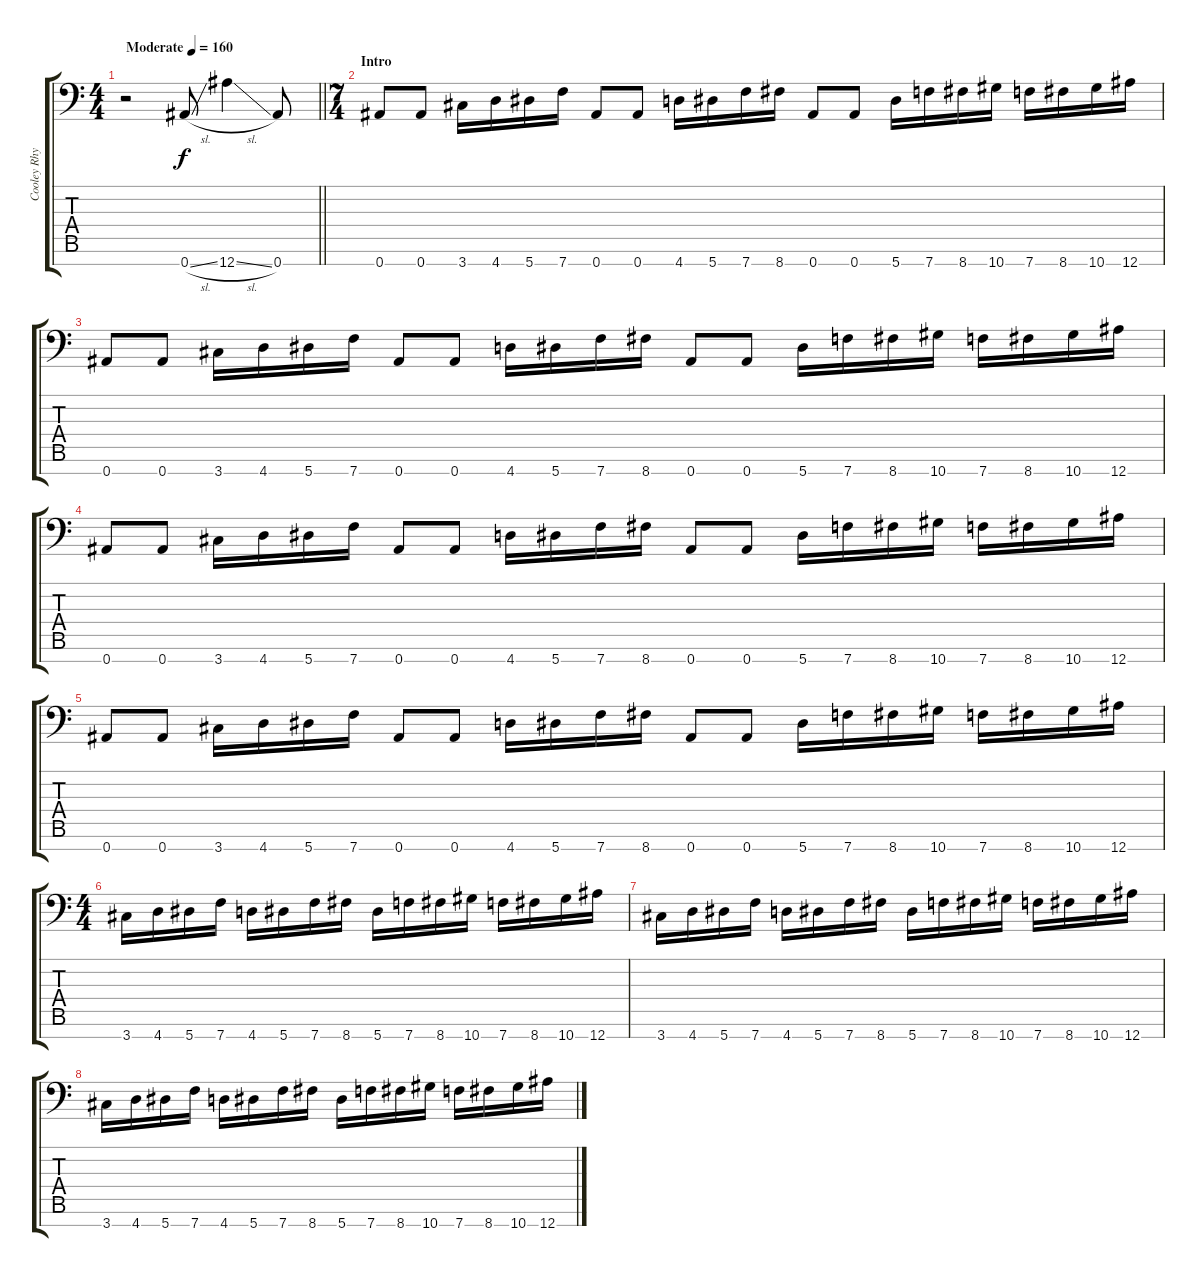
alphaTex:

\track ("Cooley Rhythm" "Cooley Rhy") {instrument distortionguitar}
\staff {score tabs}
\tuning (Eb4 Bb3 Gb3 Db3 Ab2 Eb2 Bb1) {hide}
\ts (4 4)
\tempo (160 "Moderate")
\clef f4
\barLineRight lightlight
\ks c
r.2{dy f instrument distortionguitar} 0.7{sl}.8 12.7{sl}.4 0.7.8 |
\ts (7 4)
\section ("" "Intro")
0.7.8 0.7.8 3.7.16 4.7.16 5.7.16 7.7.16 0.7.8 0.7.8 4.7.16 5.7.16 7.7.16 8.7.16 0.7.8 0.7.8 5.7.16 7.7.16 8.7.16 10.7.16 7.7.16 8.7.16 10.7.16 12.7.16 |
0.7.8 0.7.8 3.7.16 4.7.16 5.7.16 7.7.16 0.7.8 0.7.8 4.7.16 5.7.16 7.7.16 8.7.16 0.7.8 0.7.8 5.7.16 7.7.16 8.7.16 10.7.16 7.7.16 8.7.16 10.7.16 12.7.16 |
0.7.8 0.7.8 3.7.16 4.7.16 5.7.16 7.7.16 0.7.8 0.7.8 4.7.16 5.7.16 7.7.16 8.7.16 0.7.8 0.7.8 5.7.16 7.7.16 8.7.16 10.7.16 7.7.16 8.7.16 10.7.16 12.7.16 |
0.7.8 0.7.8 3.7.16 4.7.16 5.7.16 7.7.16 0.7.8 0.7.8 4.7.16 5.7.16 7.7.16 8.7.16 0.7.8 0.7.8 5.7.16 7.7.16 8.7.16 10.7.16 7.7.16 8.7.16 10.7.16 12.7.16 |
\ts (4 4)
3.7.16 4.7.16 5.7.16 7.7.16 4.7.16 5.7.16 7.7.16 8.7.16 5.7.16 7.7.16 8.7.16 10.7.16 7.7.16 8.7.16 10.7.16 12.7.16 |
3.7.16 4.7.16 5.7.16 7.7.16 4.7.16 5.7.16 7.7.16 8.7.16 5.7.16 7.7.16 8.7.16 10.7.16 7.7.16 8.7.16 10.7.16 12.7.16 |
3.7.16 4.7.16 5.7.16 7.7.16 4.7.16 5.7.16 7.7.16 8.7.16 5.7.16 7.7.16 8.7.16 10.7.16 7.7.16 8.7.16 10.7.16 12.7.16
